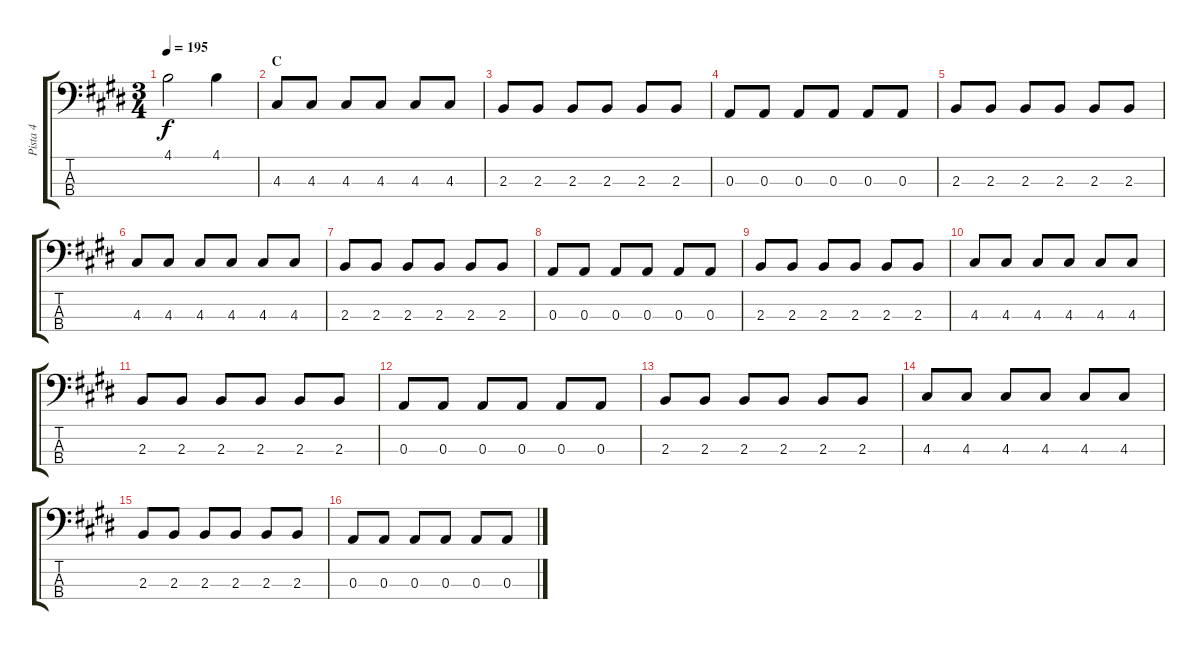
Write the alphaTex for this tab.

\track ("Pista 4" "Pista 4") {instrument electricbassfinger}
\staff {score tabs}
\tuning (G2 D2 A1 E1) {hide}
\ts (3 4)
\tempo 195
\clef f4
\ks e
4.1{t}.2{dy f} 4.1.4 |
\section ("" "C")
4.3.8 4.3.8 4.3.8 4.3.8 4.3.8 4.3.8 |
2.3.8 2.3.8 2.3.8 2.3.8 2.3.8 2.3.8 |
0.3.8 0.3.8 0.3.8 0.3.8 0.3.8 0.3.8 |
2.3.8 2.3.8 2.3.8 2.3.8 2.3.8 2.3.8 |
4.3.8 4.3.8 4.3.8 4.3.8 4.3.8 4.3.8 |
2.3.8 2.3.8 2.3.8 2.3.8 2.3.8 2.3.8 |
0.3.8 0.3.8 0.3.8 0.3.8 0.3.8 0.3.8 |
2.3.8 2.3.8 2.3.8 2.3.8 2.3.8 2.3.8 |
4.3.8 4.3.8 4.3.8 4.3.8 4.3.8 4.3.8 |
2.3.8 2.3.8 2.3.8 2.3.8 2.3.8 2.3.8 |
0.3.8 0.3.8 0.3.8 0.3.8 0.3.8 0.3.8 |
2.3.8 2.3.8 2.3.8 2.3.8 2.3.8 2.3.8 |
4.3.8 4.3.8 4.3.8 4.3.8 4.3.8 4.3.8 |
2.3.8 2.3.8 2.3.8 2.3.8 2.3.8 2.3.8 |
0.3.8 0.3.8 0.3.8 0.3.8 0.3.8 0.3.8
